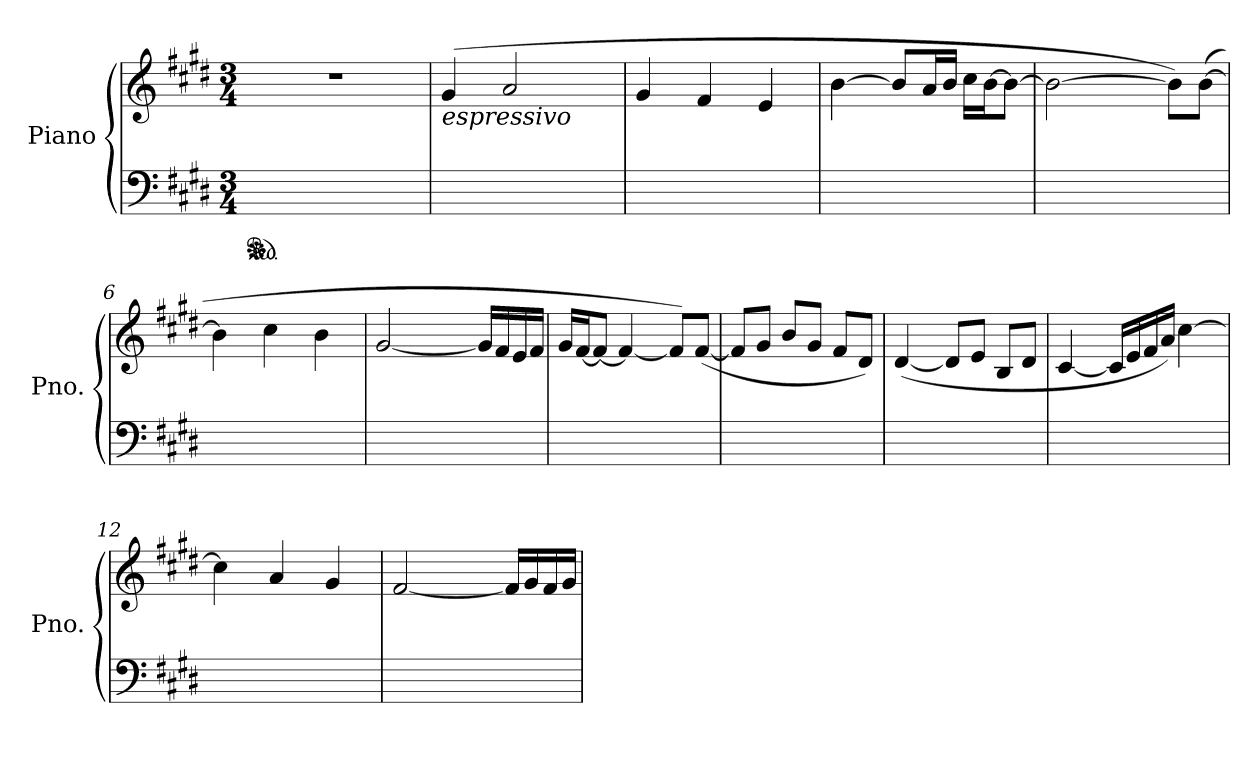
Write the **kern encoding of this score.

**kern	**kern
*part1	*part1
*staff2	*staff1
*I"Piano	*
*I'Pno.	*
*clefF4	*clefG2
*k[f#c#g#d#]	*k[f#c#g#d#]
*E:	*E:
*M3/4	*M3/4
*ped	*
*Xped	*
=1	=1
8ryy	4%3r
8ryy	.
8ryy	.
8ryy	.
8ryy	.
8ryy	.
=2	=2
!	!LO:TX:b:i:t=espressivo
8ryy	(4g#
8ryy	.
8ryy	2a
8ryy	.
8ryy	.
8ryy	.
=3	=3
8ryy	4g#
8ryy	.
8ryy	4f#
8ryy	.
8ryy	4e
8ryy	.
=4	=4
8ryy	[4b
8ryy	.
8ryy	8bL]
8ryy	16aL
.	16bJJ
8ryy	16cc#LL
.	[16bJ
8ryy	8bJ_
=5	=5
8ryy	2b_
8ryy	.
8ryy	.
8ryy	.
8ryy	8bL])
8ryy	([8bJ
=6	=6
8ryy	4b]
8ryy	.
8ryy	4cc#
8ryy	.
8ryy	4b
8ryy	.
=7	=7
8ryy	[2g#
8ryy	.
8ryy	.
8ryy	.
8ryy	16g#LL]
.	16f#
8ryy	16e
.	16f#JJ
=8	=8
8ryy	16g#LL
.	[16f#J
8ryy	8f#J_
8ryy	4f#_
8ryy	.
8ryy	8f#L])
8ryy	([8f#J
=9	=9
8ryy	8f#L]
8ryy	8g#J
8ryy	8bL
8ryy	8g#J
8ryy	8f#L
8ryy	8d#J)
=10	=10
8ryy	([4d#
8ryy	.
8ryy	8d#L]
8ryy	8eJ
8ryy	8BL
8ryy	8d#J
=11	=11
8ryy	[4c#
8ryy	.
8ryy	16c#LL]
.	16e
8ryy	16f#
.	16aJJ)
8ryy	[4cc#i
8ryy	.
=12	=12
8ryy	4cc#]
8ryy	.
8ryy	4a
8ryy	.
8ryy	4g#
8ryy	.
=13	=13
8ryy	[2f#
8ryy	.
8ryy	.
8ryy	.
8ryy	16f#LL]
.	16g#
8ryy	16f#
.	16g#JJ
=	=
*-	*-
